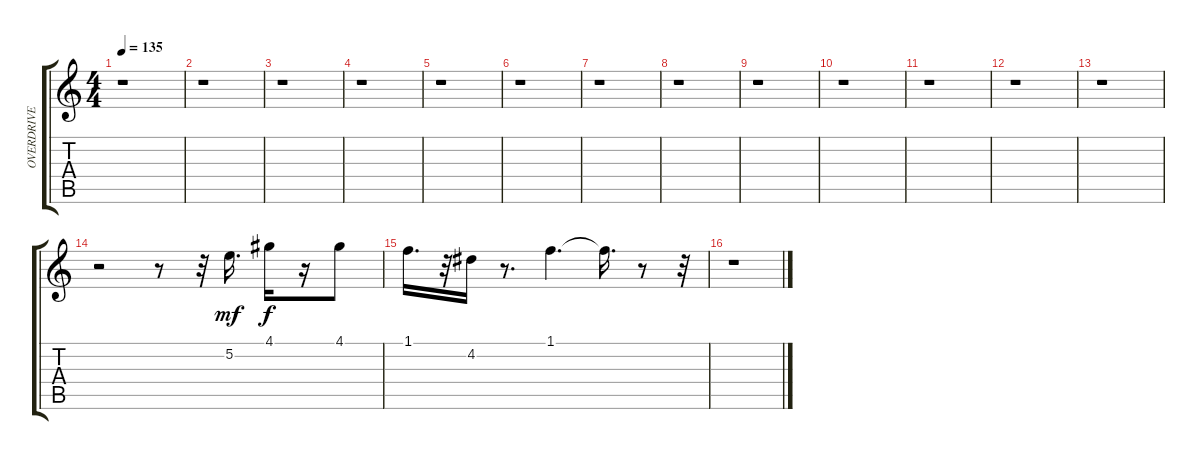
\track ("OVERDRIVE" "OVERDRIVE") {instrument overdrivenguitar}
\staff {score tabs}
\tuning (E4 B3 G3 D3 A2 E2) {hide}
\ts (4 4)
\tempo 135
\clef g2
\ks c
r.1{dy mf} |
r.1 |
r.1 |
r.1 |
r.1 |
r.1 |
r.1 |
r.1 |
r.1 |
r.1 |
r.1 |
r.1 |
r.1 |
r.2 r.8 r.32 5.2.16{d} 4.1.16{dy f} r.16 4.1.8 |
1.1.16{d} r.32 4.2.16 r.8{d} 1.1.4{d} 1.1{t}.16{d} r.8 r.32 |
r.1
